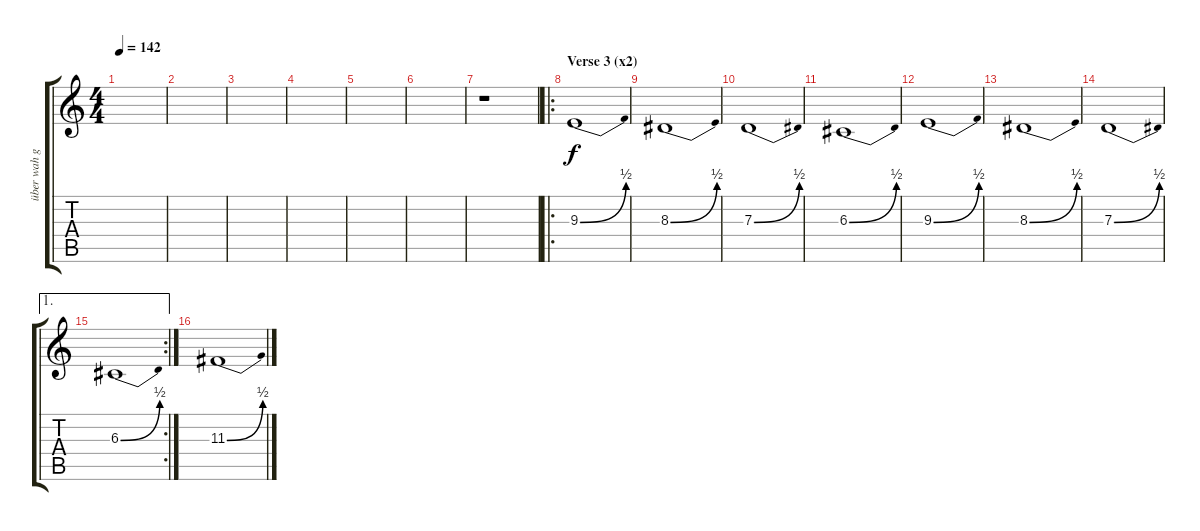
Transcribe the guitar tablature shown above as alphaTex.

\track ("über wah guitar or something" "über wah g") {instrument harmonica}
\staff {score tabs}
\tuning (E4 B3 G3 D3 A2 E2) {hide}
\ts (4 4)
\tempo 142
\clef g2
\ks c
|
|
|
|
|
|
r.1{volume 9} |
\ro
\section ("" "Verse 3 (x2)")
9.3{be (bend 0 0 60 2)}.1 |
8.3{be (bend 0 0 60 2)}.1 |
7.3{be (bend 0 0 60 2)}.1 |
6.3{be (bend 0 0 60 2)}.1 |
9.3{be (bend 0 0 60 2)}.1 |
8.3{be (bend 0 0 60 2)}.1 |
7.3{be (bend 0 0 60 2)}.1 |
\ae 1
\rc 2
6.3{be (bend 0 0 60 2)}.1 |
11.3{be (bend 0 0 60 2)}.1
